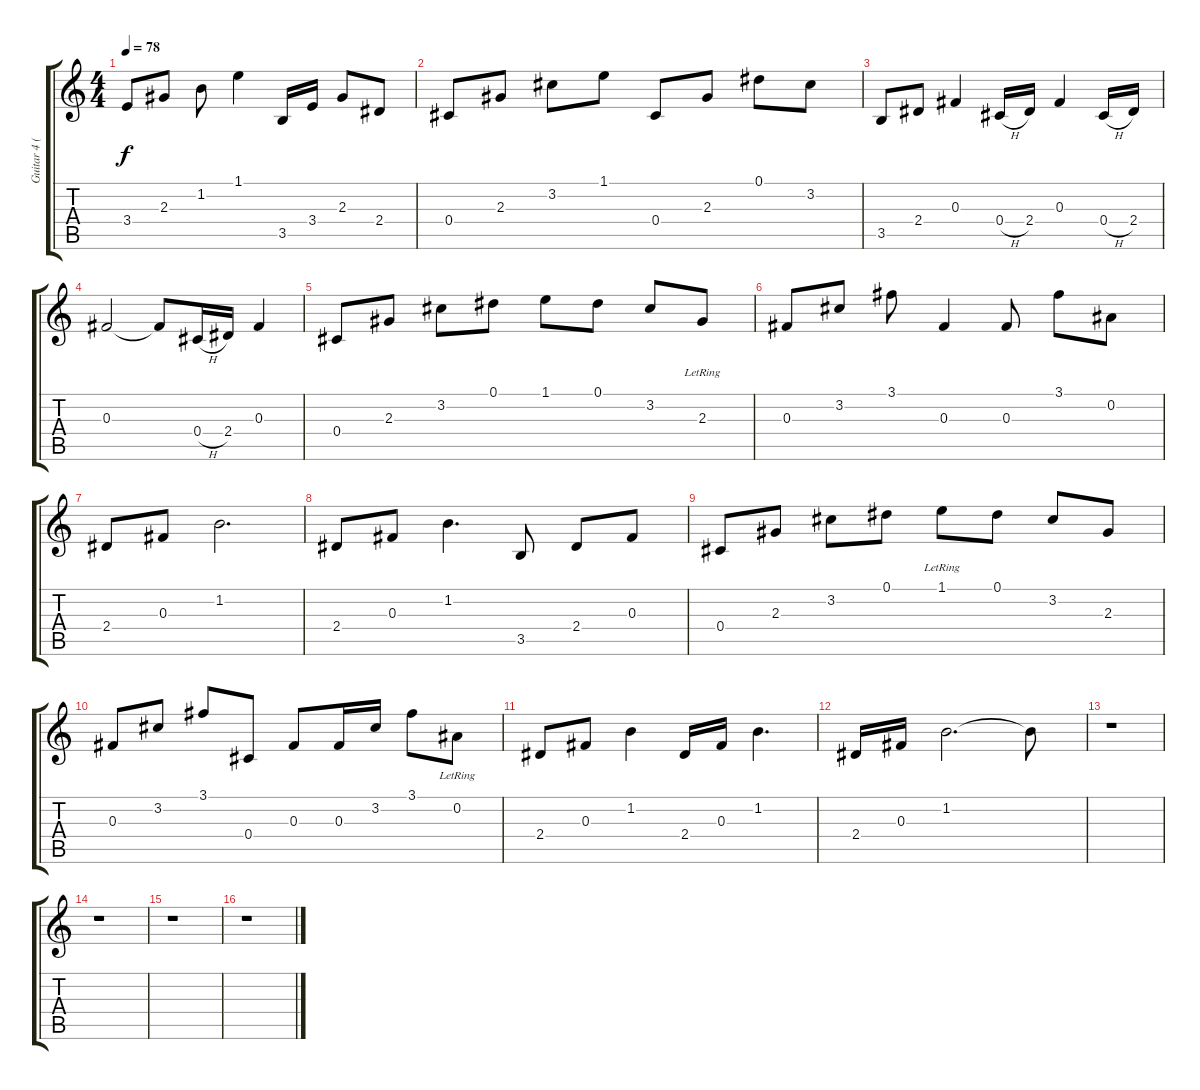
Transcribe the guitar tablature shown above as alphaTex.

\track ("Guitar 4 (Izzy)" "Guitar 4 (") {instrument overdrivenguitar}
\staff {score tabs}
\tuning (Eb4 Bb3 Gb3 Db3 Ab2 Eb2) {hide}
\ts (4 4)
\tempo 78
\clef g2
\ks c
3.4.8{dy f} 2.3.8 1.2.8 1.1.4 3.5.16 3.4.16 2.3.8 2.4.8 |
0.4.8 2.3.8 3.2.8 1.1.8 0.4.8 2.3.8 0.1.8 3.2.8 |
3.5.8 2.4.8 0.3.4 0.4{h}.16 2.4.16 0.3.4 0.4{h}.16 2.4.16 |
0.3.2 0.3{t}.8 0.4{h}.16 2.4.16 0.3.4 |
0.4.8 2.3.8 3.2.8 0.1.8 1.1.8 0.1.8 3.2.8 2.3{lr}.8 |
0.3.8 3.2.8 3.1.8 0.3.4 0.3.8 3.1.8 0.2.8 |
2.4.8 0.3.8 1.2.2{d} |
2.4.8 0.3.8 1.2.4{d} 3.5.8 2.4.8 0.3.8 |
0.4.8 2.3.8 3.2.8 0.1.8 1.1{lr}.8 0.1.8 3.2.8 2.3.8 |
0.3.8 3.2.8 3.1.8 0.4.8 0.3.8 0.3.16 3.2.16 3.1.8 0.2{lr}.8 |
2.4.8 0.3.8 1.2.4 2.4.16 0.3.16 1.2.4{d} |
2.4.16 0.3.16 1.2.2{d} 1.2{t}.8 |
r.1 |
r.1 |
r.1 |
r.1
